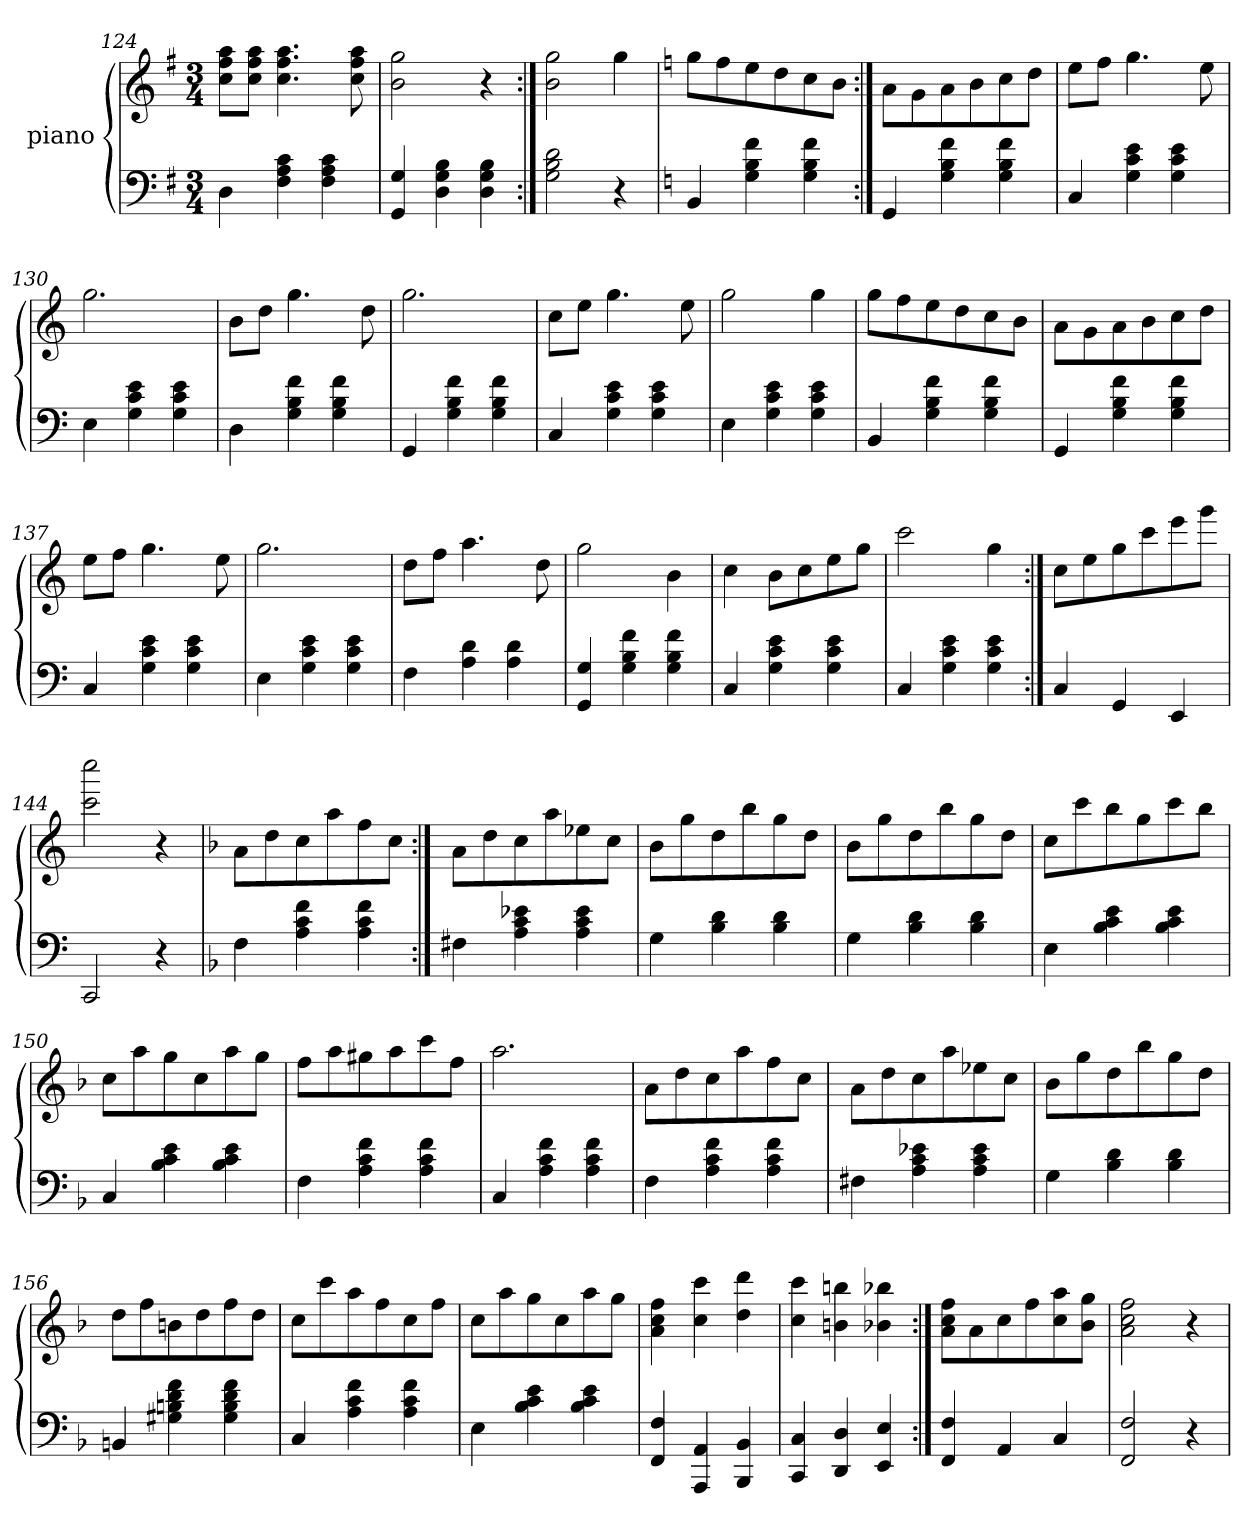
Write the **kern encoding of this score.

**kern	**kern
*part2	*part1
*staff2	*staff1
*	*I"piano
*clefF4	*clefG2
*k[f#]	*k[f#]
*M3/4	*M3/4
=124	=124
4D	8aa 8ff# 8ccL
.	8aa 8ff# 8ccJ
4c 4A 4F#	4.aa 4.ff# 4.cc
4c 4A 4F#	.
.	8aa 8ff# 8cc
=125	=125
4G 4GG	2gg 2b
4B 4G 4D	.
4B 4G 4D	4r
=126:|!	=126:|!
2d 2B 2G	2gg 2b
4r	4gg
=127	=127
*k[]	*k[]
4BB	8ggL
.	8ff
4f 4B 4G	8ee
.	8dd
4f 4B 4G	8cc
.	8bJ
=128:|!	=128:|!
4GG	8aL
.	8g
4f 4B 4G	8a
.	8b
4f 4B 4G	8cc
.	8ddJ
=129	=129
4C	8eeL
.	8ffJ
4e 4c 4G	4.gg
4e 4c 4G	.
.	8ee
=130	=130
4E	2.gg
4e 4c 4G	.
4e 4c 4G	.
=131	=131
4D	8bL
.	8ddJ
4f 4B 4G	4.gg
4f 4B 4G	.
.	8dd
=132	=132
4GG	2.gg
4f 4B 4G	.
4f 4B 4G	.
=133	=133
4C	8ccL
.	8eeJ
4e 4c 4G	4.gg
4e 4c 4G	.
.	8ee
=134	=134
4E	2gg
4e 4c 4G	.
4e 4c 4G	4gg
=135	=135
4BB	8ggL
.	8ff
4f 4B 4G	8ee
.	8dd
4f 4B 4G	8cc
.	8bJ
=136	=136
4GG	8aL
.	8g
4f 4B 4G	8a
.	8b
4f 4B 4G	8cc
.	8ddJ
=137	=137
4C	8eeL
.	8ffJ
4e 4c 4G	4.gg
4e 4c 4G	.
.	8ee
=138	=138
4E	2.gg
4e 4c 4G	.
4e 4c 4G	.
=139	=139
4F	8ddL
.	8ffJ
4d 4A	4.aa
4d 4A	.
.	8dd
=140	=140
4G 4GG	2gg
4f 4B 4G	.
4f 4B 4G	4b
=141	=141
4C	4cc
4e 4c 4G	8bL
.	8cc
4e 4c 4G	8ee
.	8ggJ
=142	=142
4C	2ccc
4e 4c 4G	.
4e 4c 4G	4gg
=143:|!	=143:|!
4C	8ccL
.	8ee
4GG	8gg
.	8ccc
4EE	8eee
.	8gggJ
=144	=144
2CC	2cccc 2ccc
4r	4r
=145	=145
*k[b-]	*k[b-]
4F	8aL
.	8dd
4f 4c 4A	8cc
.	8aa
4f 4c 4A	8ff
.	8ccJ
=146:|!	=146:|!
4F#X	8aL
.	8dd
4e-X 4c 4A	8cc
.	8aa
4e- 4c 4A	8ee-X
.	8ccJ
=147	=147
4G	8b-L
.	8gg
4d 4B-	8dd
.	8bb-
4d 4B-	8gg
.	8ddJ
=148	=148
4G	8b-L
.	8gg
4d 4B-	8dd
.	8bb-
4d 4B-	8gg
.	8ddJ
=149	=149
4E	8ccL
.	8ccc
4e 4c 4B-	8bb-
.	8gg
4e 4c 4B-	8ccc
.	8bb-J
=150	=150
4C	8ccL
.	8aa
4e 4c 4B-	8gg
.	8cc
4e 4c 4B-	8aa
.	8ggJ
=151	=151
4F	8ffL
.	8aa
4f 4c 4A	8gg#X
.	8aa
4f 4c 4A	8ccc
.	8ffJ
=152	=152
4C	2.aa
4f 4c 4A	.
4f 4c 4A	.
=153	=153
4F	8aL
.	8dd
4f 4c 4A	8cc
.	8aa
4f 4c 4A	8ff
.	8ccJ
=154	=154
4F#X	8aL
.	8dd
4e-X 4c 4A	8cc
.	8aa
4e- 4c 4A	8ee-X
.	8ccJ
=155	=155
4G	8b-L
.	8gg
4d 4B-	8dd
.	8bb-
4d 4B-	8gg
.	8ddJ
=156	=156
4BBn	8ddL
.	8ff
4f 4d 4Bn 4G#X	8bn
.	8dd
4f 4d 4B 4G#	8ff
.	8ddJ
=157	=157
4C	8ccL
.	8ccc
4f 4c 4A	8aa
.	8ff
4f 4c 4A	8cc
.	8ffJ
=158	=158
4E	8ccL
.	8aa
4e 4c 4B-	8gg
.	8cc
4e 4c 4B-	8aa
.	8ggJ
=159	=159
4F 4FF	4ff 4cc 4a
4AA 4AAA	4ccc 4cc
4BB- 4BBB-	4ddd 4dd
=160	=160
4C 4CC	4ccc 4cc
4D 4DD	4bbn 4bn
4E 4EE	4bb-X 4b-X
=161:|!	=161:|!
4F 4FF	8ff 8cc 8aL
.	8a
4AA	8cc
.	8ff
4C	8aa 8cc
.	8gg 8b-J
=162	=162
2F 2FF	2ff 2cc 2a
4r	4r
=	=
*-	*-
